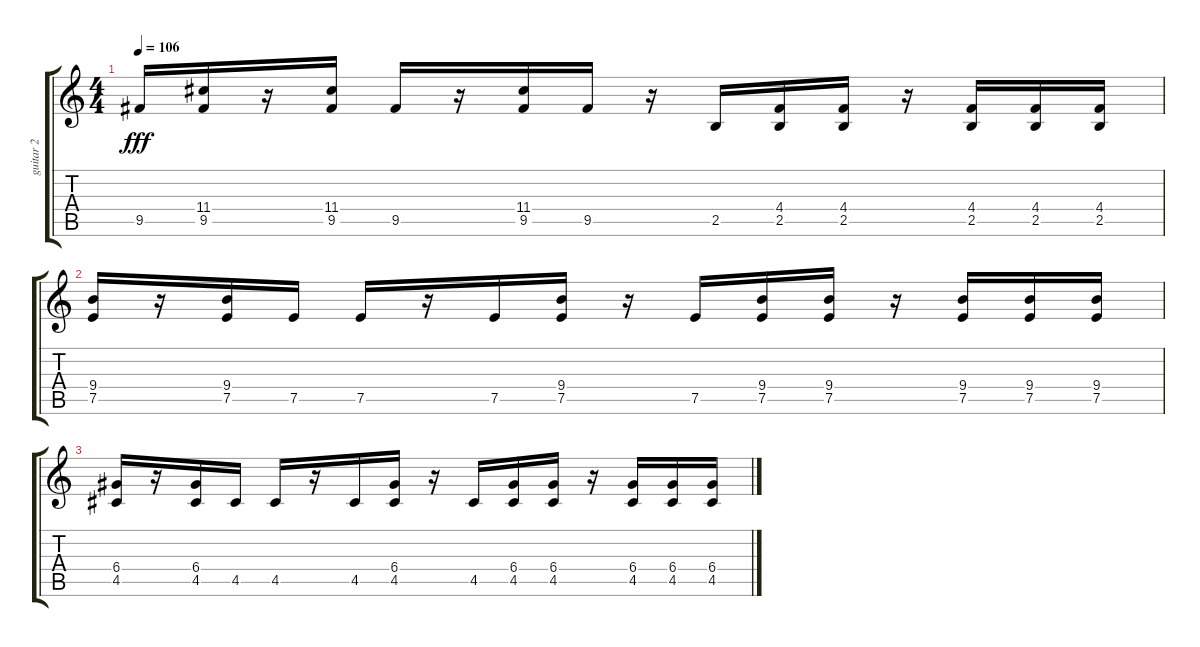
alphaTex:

\track ("guitar 2" "guitar 2") {instrument electricguitarjazz}
\staff {score tabs}
\tuning (E4 B3 G3 D3 A2 E2) {hide}
\ts (4 4)
\tempo 106
\clef g2
\ks c
9.5.16{dy fff} (11.4 9.5).16 r.16 (11.4 9.5).16 9.5.16 r.16 (11.4 9.5).16 9.5.16 r.16 2.5.16 (4.4 2.5).16 (4.4 2.5).16 r.16 (4.4 2.5).16 (4.4 2.5).16 (4.4 2.5).16 |
(9.4 7.5).16 r.16 (9.4 7.5).16 7.5.16 7.5.16 r.16 7.5.16 (9.4 7.5).16 r.16 7.5.16 (9.4 7.5).16 (9.4 7.5).16 r.16 (9.4 7.5).16 (9.4 7.5).16 (9.4 7.5).16 |
(6.4 4.5).16 r.16 (6.4 4.5).16 4.5.16 4.5.16 r.16 4.5.16 (6.4 4.5).16 r.16 4.5.16 (6.4 4.5).16 (6.4 4.5).16 r.16 (6.4 4.5).16 (6.4 4.5).16 (6.4 4.5).16
